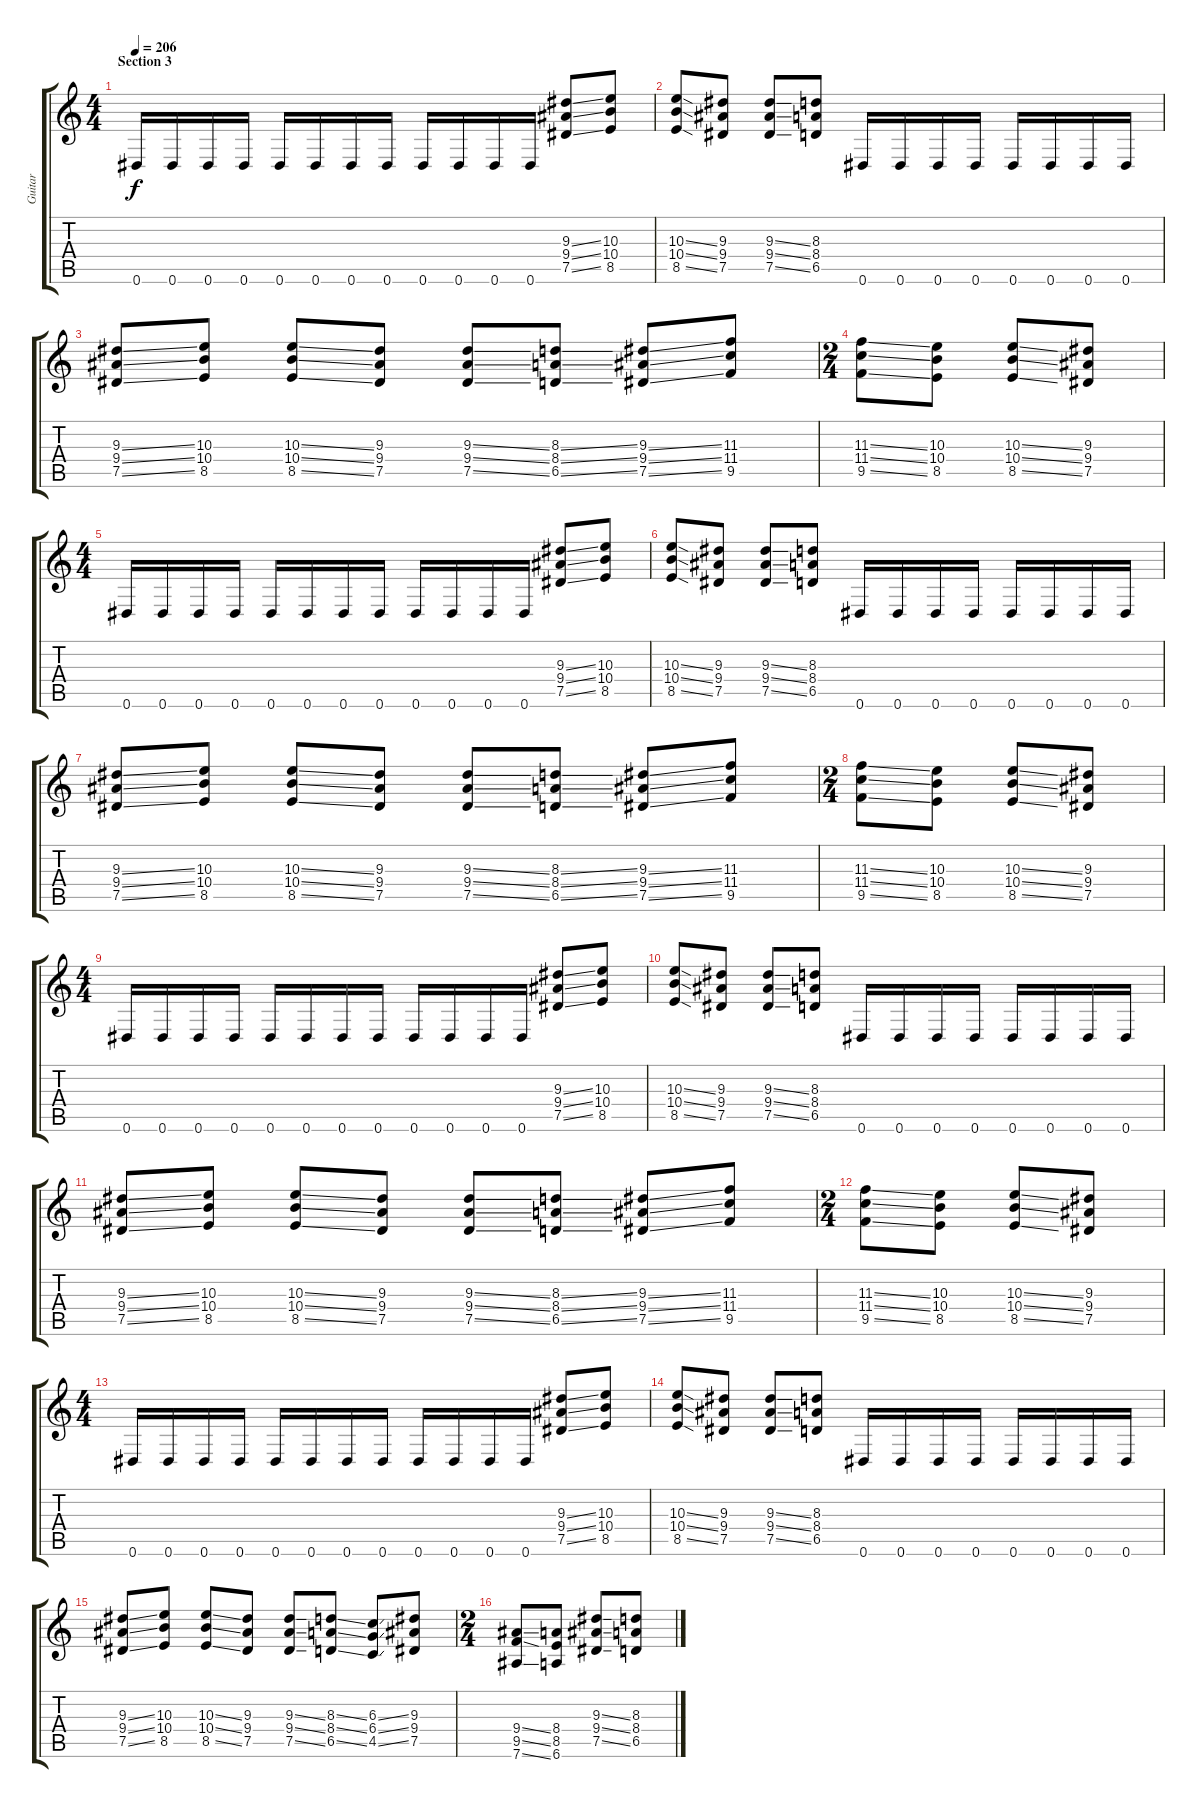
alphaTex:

\track ("Guitar" "Guitar") {instrument distortionguitar}
\staff {score tabs}
\tuning (Eb4 Bb3 Gb3 Db3 Ab2 Eb2) {hide}
\ts (4 4)
\section ("" "Section 3")
\tempo 206
\clef g2
\ks c
0.6.16{dy f} 0.6.16 0.6.16 0.6.16 0.6.16 0.6.16 0.6.16 0.6.16 0.6.16 0.6.16 0.6.16 0.6.16 (9.3{ss} 9.4{ss} 7.5{ss}).8 (10.3 10.4 8.5).8 |
(10.3{ss} 10.4{ss} 8.5{ss}).8 (9.3 9.4 7.5).8 (9.3{ss} 9.4{ss} 7.5{ss}).8 (8.3 8.4 6.5).8 0.6.16 0.6.16 0.6.16 0.6.16 0.6.16 0.6.16 0.6.16 0.6.16 |
(9.3{ss} 9.4{ss} 7.5{ss}).8 (10.3 10.4 8.5).8 (10.3{ss} 10.4{ss} 8.5{ss}).8 (9.3 9.4 7.5).8 (9.3{ss} 9.4{ss} 7.5{ss}).8 (8.3{ss} 8.4{ss} 6.5{ss}).8 (9.3{ss} 9.4{ss} 7.5{ss}).8 (11.3 11.4 9.5).8 |
\ts (2 4)
(11.3{ss} 11.4{ss} 9.5{ss}).8 (10.3 10.4 8.5).8 (10.3{ss} 10.4{ss} 8.5{ss}).8 (9.3 9.4 7.5).8 |
\ts (4 4)
0.6.16 0.6.16 0.6.16 0.6.16 0.6.16 0.6.16 0.6.16 0.6.16 0.6.16 0.6.16 0.6.16 0.6.16 (9.3{ss} 9.4{ss} 7.5{ss}).8 (10.3 10.4 8.5).8 |
(10.3{ss} 10.4{ss} 8.5{ss}).8 (9.3 9.4 7.5).8 (9.3{ss} 9.4{ss} 7.5{ss}).8 (8.3 8.4 6.5).8 0.6.16 0.6.16 0.6.16 0.6.16 0.6.16 0.6.16 0.6.16 0.6.16 |
(9.3{ss} 9.4{ss} 7.5{ss}).8 (10.3 10.4 8.5).8 (10.3{ss} 10.4{ss} 8.5{ss}).8 (9.3 9.4 7.5).8 (9.3{ss} 9.4{ss} 7.5{ss}).8 (8.3{ss} 8.4{ss} 6.5{ss}).8 (9.3{ss} 9.4{ss} 7.5{ss}).8 (11.3 11.4 9.5).8 |
\ts (2 4)
(11.3{ss} 11.4{ss} 9.5{ss}).8 (10.3 10.4 8.5).8 (10.3{ss} 10.4{ss} 8.5{ss}).8 (9.3 9.4 7.5).8 |
\ts (4 4)
0.6.16 0.6.16 0.6.16 0.6.16 0.6.16 0.6.16 0.6.16 0.6.16 0.6.16 0.6.16 0.6.16 0.6.16 (9.3{ss} 9.4{ss} 7.5{ss}).8 (10.3 10.4 8.5).8 |
(10.3{ss} 10.4{ss} 8.5{ss}).8 (9.3 9.4 7.5).8 (9.3{ss} 9.4{ss} 7.5{ss}).8 (8.3 8.4 6.5).8 0.6.16 0.6.16 0.6.16 0.6.16 0.6.16 0.6.16 0.6.16 0.6.16 |
(9.3{ss} 9.4{ss} 7.5{ss}).8 (10.3 10.4 8.5).8 (10.3{ss} 10.4{ss} 8.5{ss}).8 (9.3 9.4 7.5).8 (9.3{ss} 9.4{ss} 7.5{ss}).8 (8.3{ss} 8.4{ss} 6.5{ss}).8 (9.3{ss} 9.4{ss} 7.5{ss}).8 (11.3 11.4 9.5).8 |
\ts (2 4)
(11.3{ss} 11.4{ss} 9.5{ss}).8 (10.3 10.4 8.5).8 (10.3{ss} 10.4{ss} 8.5{ss}).8 (9.3 9.4 7.5).8 |
\ts (4 4)
0.6.16 0.6.16 0.6.16 0.6.16 0.6.16 0.6.16 0.6.16 0.6.16 0.6.16 0.6.16 0.6.16 0.6.16 (9.3{ss} 9.4{ss} 7.5{ss}).8 (10.3 10.4 8.5).8 |
(10.3{ss} 10.4{ss} 8.5{ss}).8 (9.3 9.4 7.5).8 (9.3{ss} 9.4{ss} 7.5{ss}).8 (8.3 8.4 6.5).8 0.6.16 0.6.16 0.6.16 0.6.16 0.6.16 0.6.16 0.6.16 0.6.16 |
(9.3{ss} 9.4{ss} 7.5{ss}).8 (10.3 10.4 8.5).8 (10.3{ss} 10.4{ss} 8.5{ss}).8 (9.3 9.4 7.5).8 (9.3{ss} 9.4{ss} 7.5{ss}).8 (8.3{ss} 8.4{ss} 6.5{ss}).8 (6.3{ss} 6.4{ss} 4.5{ss}).8 (9.3 9.4 7.5).8 |
\ts (2 4)
(9.4{ss} 9.5{ss} 7.6{ss}).8 (8.4 8.5 6.6).8 (9.3{ss} 9.4{ss} 7.5{ss}).8 (8.3 8.4 6.5).8
